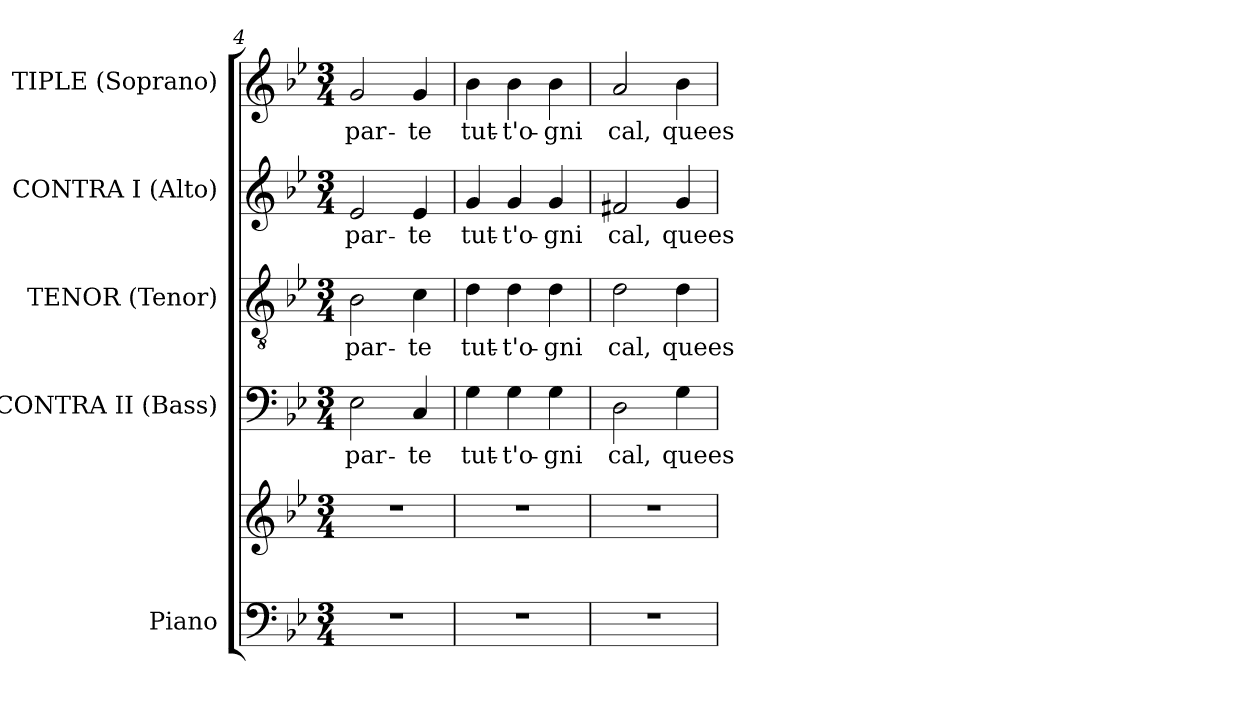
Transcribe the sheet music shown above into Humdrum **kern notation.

**kern	**kern	**kern	**text	**kern	**text	**kern	**text	**kern	**text
*part5	*part5	*part4	*part4	*part3	*part3	*part2	*part2	*part1	*part1
*staff6	*staff5	*staff4	*staff4	*staff3	*staff3	*staff2	*staff2	*staff1	*staff1
*I"Piano	*	*I"CONTRA II (Bass)	*	*I"TENOR (Tenor)	*	*I"CONTRA I (Alto)	*	*I"TIPLE (Soprano)	*
*I'Pno	*	*	*	*	*	*	*	*I'Pno	*
*clefF4	*clefG2	*clefF4	*	*clefGv2	*	*clefG2	*	*clefG2	*
*k[b-e-]	*k[b-e-]	*k[b-e-]	*	*k[b-e-]	*	*k[b-e-]	*	*k[b-e-]	*
*g:	*g:	*g:	*	*g:	*	*g:	*	*g:	*
*M3/4	*M3/4	*M3/4	*	*M3/4	*	*M3/4	*	*M3/4	*
=4	=4	=4	=4	=4	=4	=4	=4	=4	=4
2.r	2.r	2E-\	par-	2B-\	par-	2e-/	par-	2g/	par-
.	.	4C/	-te	4c\	-te	4e-/	-te	4g/	-te
=5	=5	=5	=5	=5	=5	=5	=5	=5	=5
2.r	2.r	4G\	tut-	4d\	tut-	4g/	tut-	4b-\	tut-
.	.	4G\	-t'o-	4d\	-t'o-	4g/	-t'o-	4b-\	-t'o-
.	.	4G\	-gni	4d\	-gni	4g/	-gni	4b-\	-gni
=6	=6	=6	=6	=6	=6	=6	=6	=6	=6
2.r	2.r	2D\	cal,	2d\	cal,	2f#X/	cal,	2a/	cal,
.	.	4G\	quees	4d\	quees	4g/	quees	4b-\	quees
=	=	=	=	=	=	=	=	=	=
*-	*-	*-	*-	*-	*-	*-	*-	*-	*-
